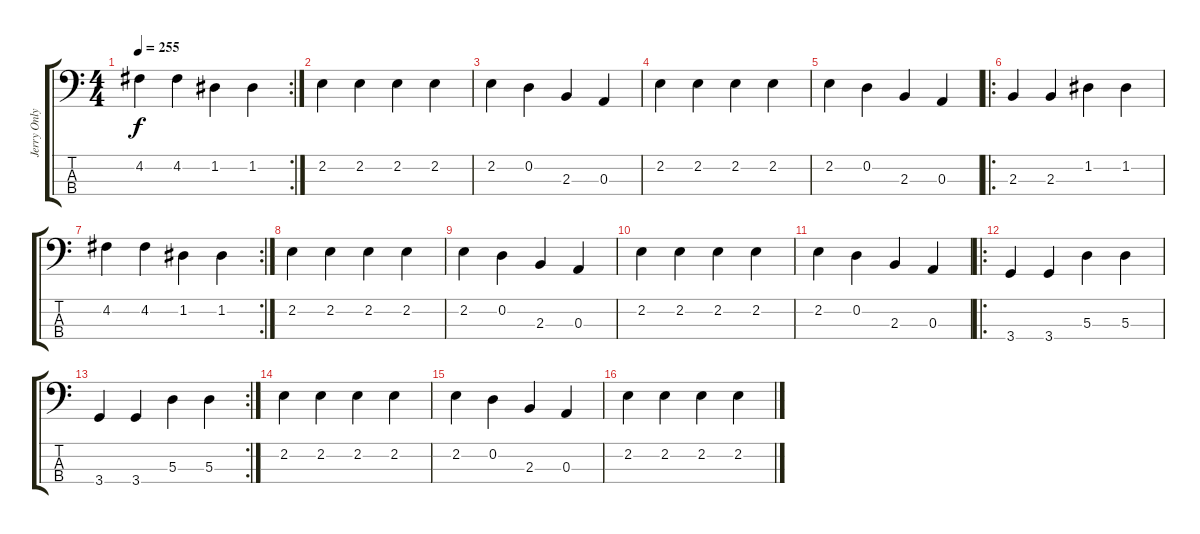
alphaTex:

\track ("Jerry Only" "Jerry Only") {instrument electricbasspick}
\staff {score tabs}
\tuning (G2 D2 A1 E1) {hide}
\rc 2
\ts (4 4)
\tempo 255
\clef f4
\ks c
4.2.4{dy f} 4.2.4 1.2.4 1.2.4 |
2.2.4 2.2.4 2.2.4 2.2.4 |
2.2.4 0.2.4 2.3.4 0.3.4 |
2.2.4 2.2.4 2.2.4 2.2.4 |
2.2.4 0.2.4 2.3.4 0.3.4 |
\ro
2.3.4 2.3.4 1.2.4 1.2.4 |
\rc 2
4.2.4 4.2.4 1.2.4 1.2.4 |
2.2.4 2.2.4 2.2.4 2.2.4 |
2.2.4 0.2.4 2.3.4 0.3.4 |
2.2.4 2.2.4 2.2.4 2.2.4 |
2.2.4 0.2.4 2.3.4 0.3.4 |
\ro
3.4.4 3.4.4 5.3.4 5.3.4 |
\rc 2
3.4.4 3.4.4 5.3.4 5.3.4 |
2.2.4 2.2.4 2.2.4 2.2.4 |
2.2.4 0.2.4 2.3.4 0.3.4 |
2.2.4 2.2.4 2.2.4 2.2.4
